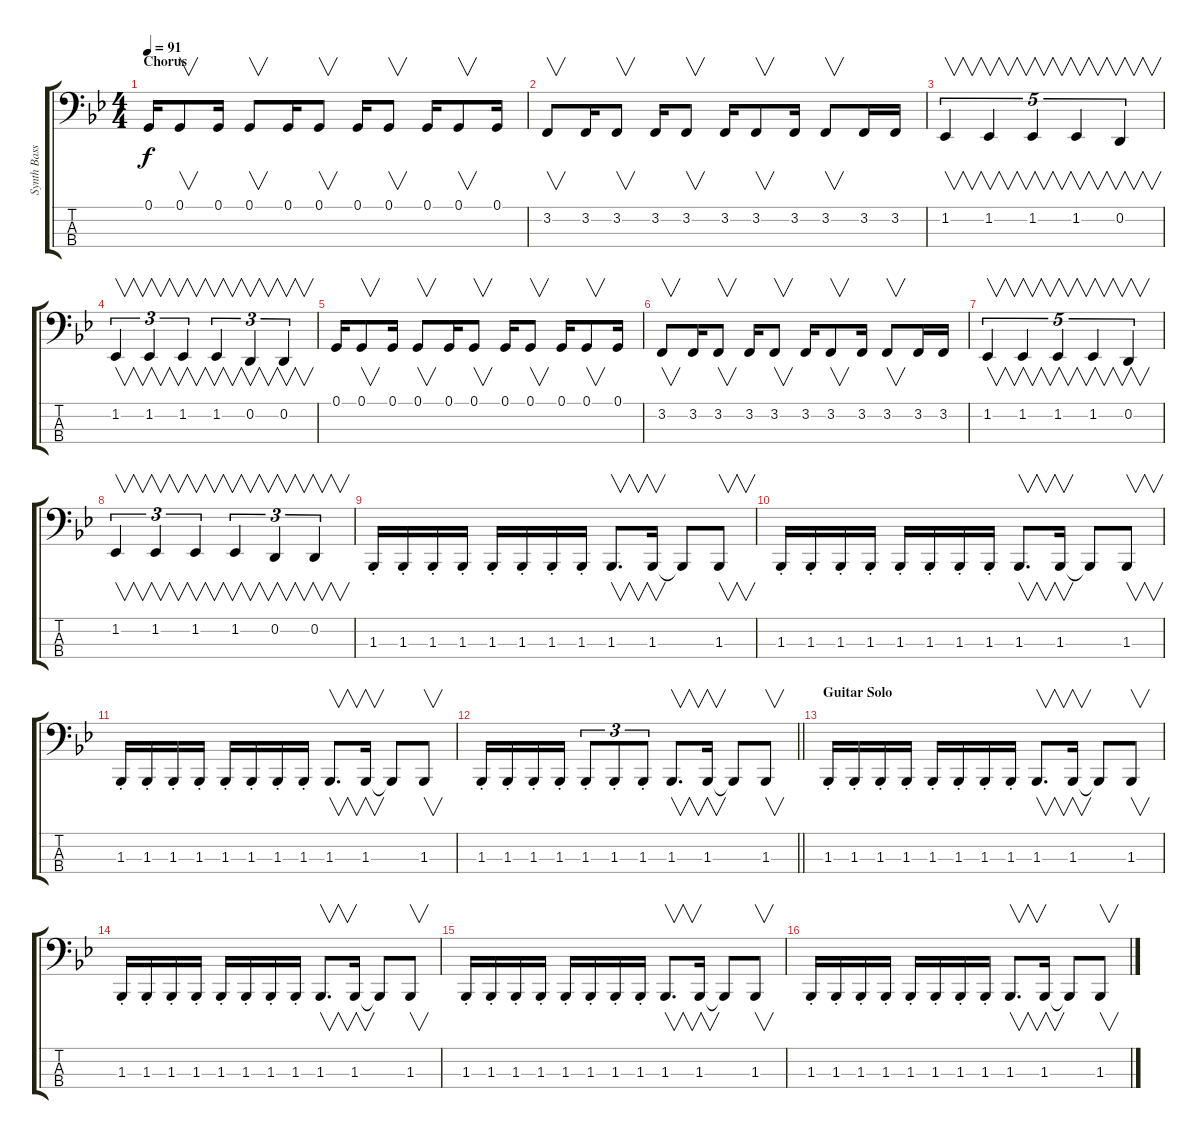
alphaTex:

\track ("Synth Bass" "Synth Bass") {instrument lead2sawtooth}
\staff {score tabs}
\tuning (G2 D2 A1 E1) {hide}
\ts (4 4)
\section ("" "Chorus")
\tempo 91
\clef f4
\ks bb
0.1.16{dy f} 0.1.8{v} 0.1.16 0.1.8{v} 0.1.16 0.1.8{v} 0.1.16 0.1.8{v} 0.1.16 0.1.8{v} 0.1.16 |
3.2.8{v} 3.2.16 3.2.8{v} 3.2.16 3.2.8{v} 3.2.16 3.2.8{v} 3.2.16 3.2.8{v} 3.2.16 3.2.16 |
1.2.4{v tu (5 4)} 1.2.4{v tu (5 4)} 1.2.4{v tu (5 4)} 1.2.4{v tu (5 4)} 0.2.4{v tu (5 4)} |
1.2.4{v tu (3 2)} 1.2.4{v tu (3 2)} 1.2.4{v tu (3 2)} 1.2.4{v tu (3 2)} 0.2.4{v tu (3 2)} 0.2.4{v tu (3 2)} |
0.1.16 0.1.8{v} 0.1.16 0.1.8{v} 0.1.16 0.1.8{v} 0.1.16 0.1.8{v} 0.1.16 0.1.8{v} 0.1.16 |
3.2.8{v} 3.2.16 3.2.8{v} 3.2.16 3.2.8{v} 3.2.16 3.2.8{v} 3.2.16 3.2.8{v} 3.2.16 3.2.16 |
1.2.4{v tu (5 4)} 1.2.4{v tu (5 4)} 1.2.4{v tu (5 4)} 1.2.4{v tu (5 4)} 0.2.4{v tu (5 4)} |
1.2.4{v tu (3 2)} 1.2.4{v tu (3 2)} 1.2.4{v tu (3 2)} 1.2.4{v tu (3 2)} 0.2.4{v tu (3 2)} 0.2.4{v tu (3 2)} |
1.3{st}.16 1.3{st}.16 1.3{st}.16 1.3{st}.16 1.3{st}.16 1.3{st}.16 1.3{st}.16 1.3{st}.16 1.3.8{v d} 1.3.16{v} 1.3{t}.8 1.3.8{v} |
1.3{st}.16 1.3{st}.16 1.3{st}.16 1.3{st}.16 1.3{st}.16 1.3{st}.16 1.3{st}.16 1.3{st}.16 1.3.8{v d} 1.3.16{v} 1.3{t}.8 1.3.8{v} |
1.3{st}.16 1.3{st}.16 1.3{st}.16 1.3{st}.16 1.3{st}.16 1.3{st}.16 1.3{st}.16 1.3{st}.16 1.3.8{v d} 1.3.16{v} 1.3{t}.8 1.3.8{v} |
\barLineRight lightlight
1.3{st}.16 1.3{st}.16 1.3{st}.16 1.3{st}.16 1.3{st}.8{tu (3 2)} 1.3{st}.8{tu (3 2)} 1.3{st}.8{tu (3 2)} 1.3.8{v d} 1.3.16{v} 1.3{t}.8 1.3.8{v} |
\section ("" "Guitar Solo")
1.3{st}.16 1.3{st}.16 1.3{st}.16 1.3{st}.16 1.3{st}.16 1.3{st}.16 1.3{st}.16 1.3{st}.16 1.3.8{v d} 1.3.16{v} 1.3{t}.8 1.3.8{v} |
1.3{st}.16 1.3{st}.16 1.3{st}.16 1.3{st}.16 1.3{st}.16 1.3{st}.16 1.3{st}.16 1.3{st}.16 1.3.8{v d} 1.3.16{v} 1.3{t}.8 1.3.8{v} |
1.3{st}.16 1.3{st}.16 1.3{st}.16 1.3{st}.16 1.3{st}.16 1.3{st}.16 1.3{st}.16 1.3{st}.16 1.3.8{v d} 1.3.16{v} 1.3{t}.8 1.3.8{v} |
1.3{st}.16 1.3{st}.16 1.3{st}.16 1.3{st}.16 1.3{st}.16 1.3{st}.16 1.3{st}.16 1.3{st}.16 1.3.8{v d} 1.3.16{v} 1.3{t}.8 1.3.8{v}
